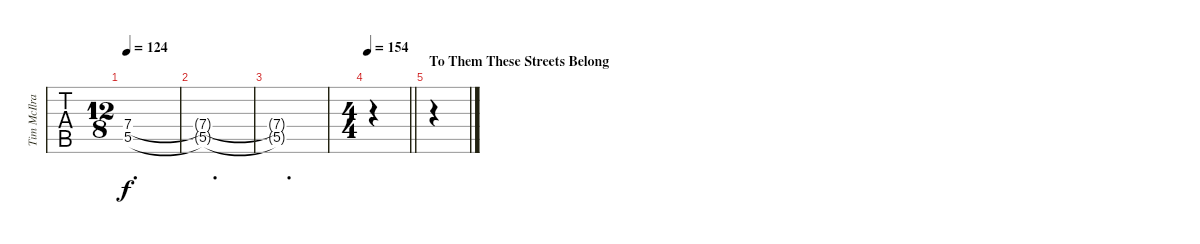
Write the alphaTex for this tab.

\track ("Tim McIlrath - Guitar One" "Tim McIlra") {instrument distortionguitar}
\staff {tabs}
\tuning (Eb4 Bb3 Gb3 Db3 Ab2 Eb2) {hide}
\ts (12 8)
\tempo 124
\clef g2
\ks gb
(7.4{t} 5.5{t}).1{d dy f} |
(7.4{t} 5.5{t}).1{d} |
(7.4{t} 5.5{t}).1{d} |
\ts (4 4)
\tempo 154
\barLineRight lightlight
|
\section ("" "To Them These Streets Belong")
